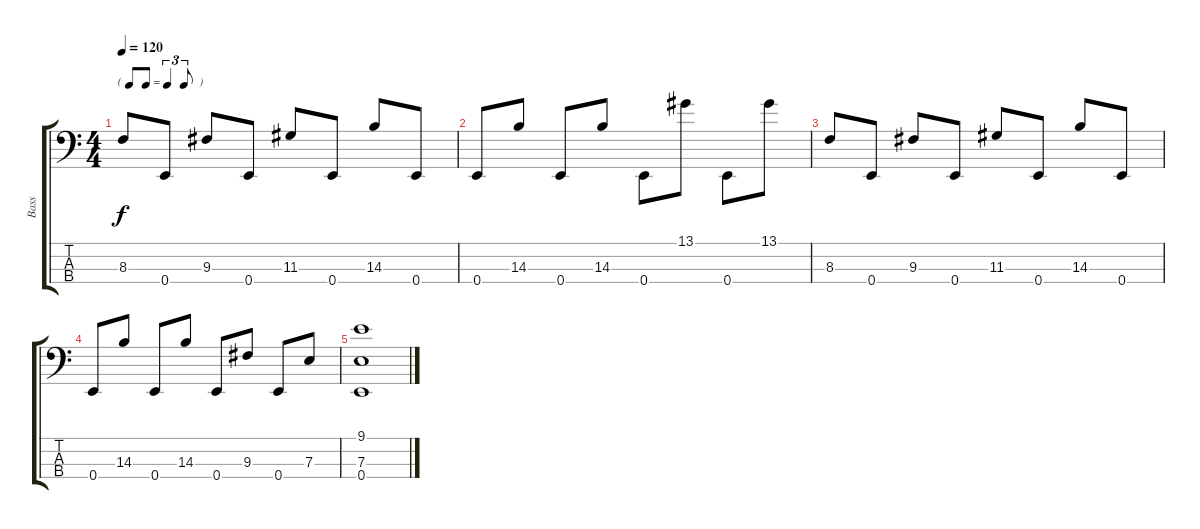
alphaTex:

\track ("Bass" "Bass") {instrument electricbassfinger}
\staff {score tabs}
\tuning (G2 D2 A1 E1) {hide}
\ts (4 4)
\tf triplet8th
\tempo 120
\clef f4
\ks c
8.3.8{dy f} 0.4.8 9.3.8 0.4.8 11.3.8 0.4.8 14.3.8 0.4.8 |
0.4.8 14.3.8 0.4.8 14.3.8 0.4.8 13.1.8 0.4.8 13.1.8 |
8.3.8 0.4.8 9.3.8 0.4.8 11.3.8 0.4.8 14.3.8 0.4.8 |
0.4.8 14.3.8 0.4.8 14.3.8 0.4.8 9.3.8 0.4.8 7.3.8 |
(9.1 7.3 0.4).1
